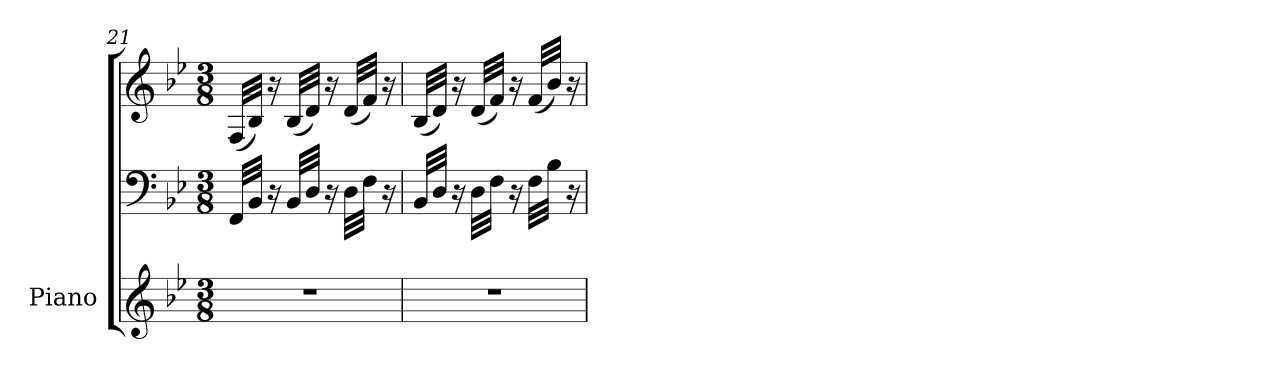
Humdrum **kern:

**kern	**kern	**kern
*part1	*part1	*part1
*staff3	*staff2	*staff1
*I"Piano	*	*
*I'Pno	*	*
!!LO:LB:g=z
*clefG2	*clefF4	*clefG2
*k[b-e-]	*k[b-e-]	*k[b-e-]
*M3/8	*M3/8	*M3/8
=21	=21	=21
4.r	32FF/LLL	(<32F/LLL
.	32BB-/JJJ	32B-/JJJ)
.	16r	16r
.	32BB-/LLL	(<32B-/LLL
.	32D/JJJ	32d/JJJ)
.	16r	16r
.	32D\LLL	(<32d/LLL
.	32F\JJJ	32f/JJJ)
.	16r	16r
=22	=22	=22
4.r	32BB-/LLL	(<32B-/LLL
.	32D/JJJ	32d/JJJ)
.	16r	16r
.	32D\LLL	(<32d/LLL
.	32F\JJJ	32f/JJJ)
.	16r	16r
.	32F\LLL	(<32f/LLL
.	32B-\JJJ	32b-/JJJ)
.	16r	16r
=	=	=
*-	*-	*-
